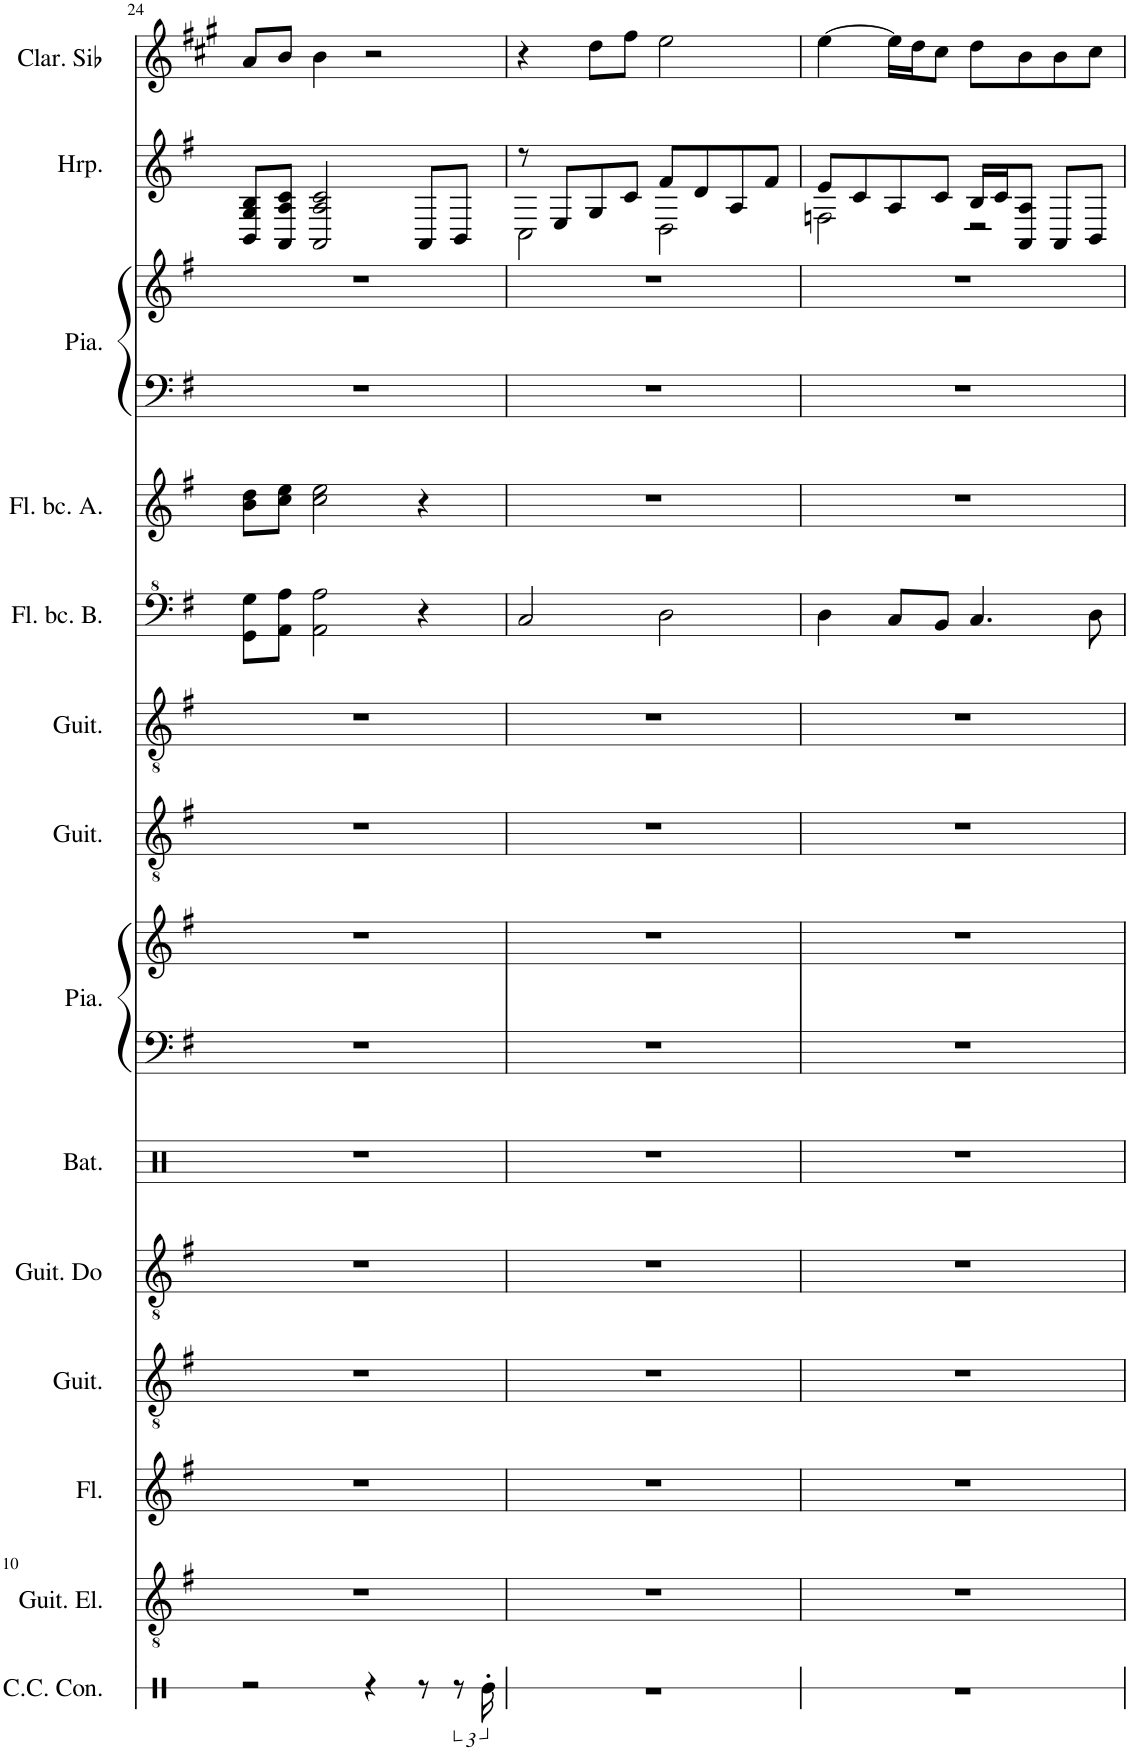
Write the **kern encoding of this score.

**kern	**kern	**kern	**kern	**kern	**kern	**kern	**kern	**kern	**kern	**kern	**kern	**kern	**kern	**kern	**kern
*part14	*part13	*part12	*part11	*part10	*part9	*part8	*part8	*part7	*part6	*part5	*part4	*part3	*part3	*part2	*part1
*staff16	*staff15	*staff14	*staff13	*staff12	*staff11	*staff10	*staff9	*staff8	*staff7	*staff6	*staff5	*staff4	*staff3	*staff2	*staff1
*I"Caisse claire de concert, Guitar Fret Noise	*I"Guitare électrique, Distortion Guitar	*I"Flûte	*I"Guitare acoustique, Acoustic Guitar (steel)	*I"Guitare Contra, Electric Guitar (muted)	*I"Batterie, Drums	*I"Piano	*	*I"Guitare acoustique, Acoustic Guitar (steel)	*I"Guitare acoustique, Electric Guitar (muted)	*I"Flûte à bec Basse, Recorder	*I"Flûte à bec Alto, Recorder	*I"Piano	*	*I"Harpe	*I"Clarinette en Sib
*I'C.C. Con.	*I'Guit. El.	*I'Fl.	*I'Guit.	*	*I'Bat.	*I'Pia.	*	*I'Guit.	*I'Guit.	*I'Fl. bc. B.	*I'Fl. bc. A.	*I'Pia.	*	*I'Hrp.	*I'Clar. Sib
!!LO:PB:g=z
*clefX	*clefGv2	*clefG2	*clefGv2	*clefGv2	*clefX	*clefF4	*clefG2	*clefGv2	*clefGv2	*clefF^4	*clefG2	*clefF4	*clefG2	*clefG2	*clefG2
*	*	*	*	*	*	*	*	*	*	*	*	*	*	*	*Trd1c2
*k[f#]	*k[f#]	*k[f#]	*k[f#]	*k[f#]	*k[]	*k[f#]	*k[f#]	*k[f#]	*k[f#]	*k[f#]	*k[f#]	*k[f#]	*k[f#]	*k[f#]	*k[f#c#g#]
*M4/4	*M4/4	*M4/4	*M4/4	*M4/4	*M4/4	*M4/4	*M4/4	*M4/4	*M4/4	*M4/4	*M4/4	*M4/4	*M4/4	*M4/4	*M4/4
=24	=24	=24	=24	=24	=24	=24	=24	=24	=24	=24	=24	=24	=24	=24	=24
2r	1r	1r	1r	1r	1r	1r	1r	1r	1r	8G\ 8g\L	8b\ 8dd\L	1r	1r	8BB/ 8G/ 8B/L	8a/L
.	.	.	.	.	.	.	.	.	.	8A\ 8a\J	8cc\ 8ee\J	.	.	8AA/ 8A/ 8c/J	8b/J
.	.	.	.	.	.	.	.	.	.	2A\ 2a\	2cc\ 2ee\	.	.	2AA/ 2A/ 2c/	4b\
4r	.	.	.	.	.	.	.	.	.	.	.	.	.	.	2r
8r	.	.	.	.	.	.	.	.	.	4r	4r	.	.	8AA/L	.
12r	.	.	.	.	.	.	.	.	.	.	.	.	.	8BB/J	.
24Re'\	.	.	.	.	.	.	.	.	.	.	.	.	.	.	.
=25	=25	=25	=25	=25	=25	=25	=25	=25	=25	=25	=25	=25	=25	=25	=25
*	*	*	*	*	*	*	*	*	*	*	*	*	*	*^	*
1r	1r	1r	1r	1r	1r	1r	1r	1r	1r	2c/	1r	1r	1r	8r	2C\	4r
.	.	.	.	.	.	.	.	.	.	.	.	.	.	8E/L	.	.
.	.	.	.	.	.	.	.	.	.	.	.	.	.	8G/	.	8dd\L
.	.	.	.	.	.	.	.	.	.	.	.	.	.	8c/J	.	8ff#\J
.	.	.	.	.	.	.	.	.	.	2d\	.	.	.	8f#/L	2D\	2ee\
.	.	.	.	.	.	.	.	.	.	.	.	.	.	8d/	.	.
.	.	.	.	.	.	.	.	.	.	.	.	.	.	8A/	.	.
.	.	.	.	.	.	.	.	.	.	.	.	.	.	8f#/J	.	.
=26	=26	=26	=26	=26	=26	=26	=26	=26	=26	=26	=26	=26	=26	=26	=26	=26
1r	1r	1r	1r	1r	1r	1r	1r	1r	1r	4d\	1r	1r	1r	8e/L	2Fn\	[4ee\
.	.	.	.	.	.	.	.	.	.	.	.	.	.	8c/	.	.
.	.	.	.	.	.	.	.	.	.	8c/L	.	.	.	8A/	.	16ee\LL]
.	.	.	.	.	.	.	.	.	.	.	.	.	.	.	.	16dd\J
.	.	.	.	.	.	.	.	.	.	8B/J	.	.	.	8c/J	.	8cc#\J
.	.	.	.	.	.	.	.	.	.	4.c/	.	.	.	16B/LL	2r	8dd\L
.	.	.	.	.	.	.	.	.	.	.	.	.	.	16c/J	.	.
.	.	.	.	.	.	.	.	.	.	.	.	.	.	8AA/ 8A/J	.	8b\
.	.	.	.	.	.	.	.	.	.	.	.	.	.	8AA/L	.	8b\
.	.	.	.	.	.	.	.	.	.	8d\	.	.	.	8BB/J	.	8cc#\J
*	*	*	*	*	*	*	*	*	*	*	*	*	*	*v	*v	*
=	=	=	=	=	=	=	=	=	=	=	=	=	=	=	=
*-	*-	*-	*-	*-	*-	*-	*-	*-	*-	*-	*-	*-	*-	*-	*-
